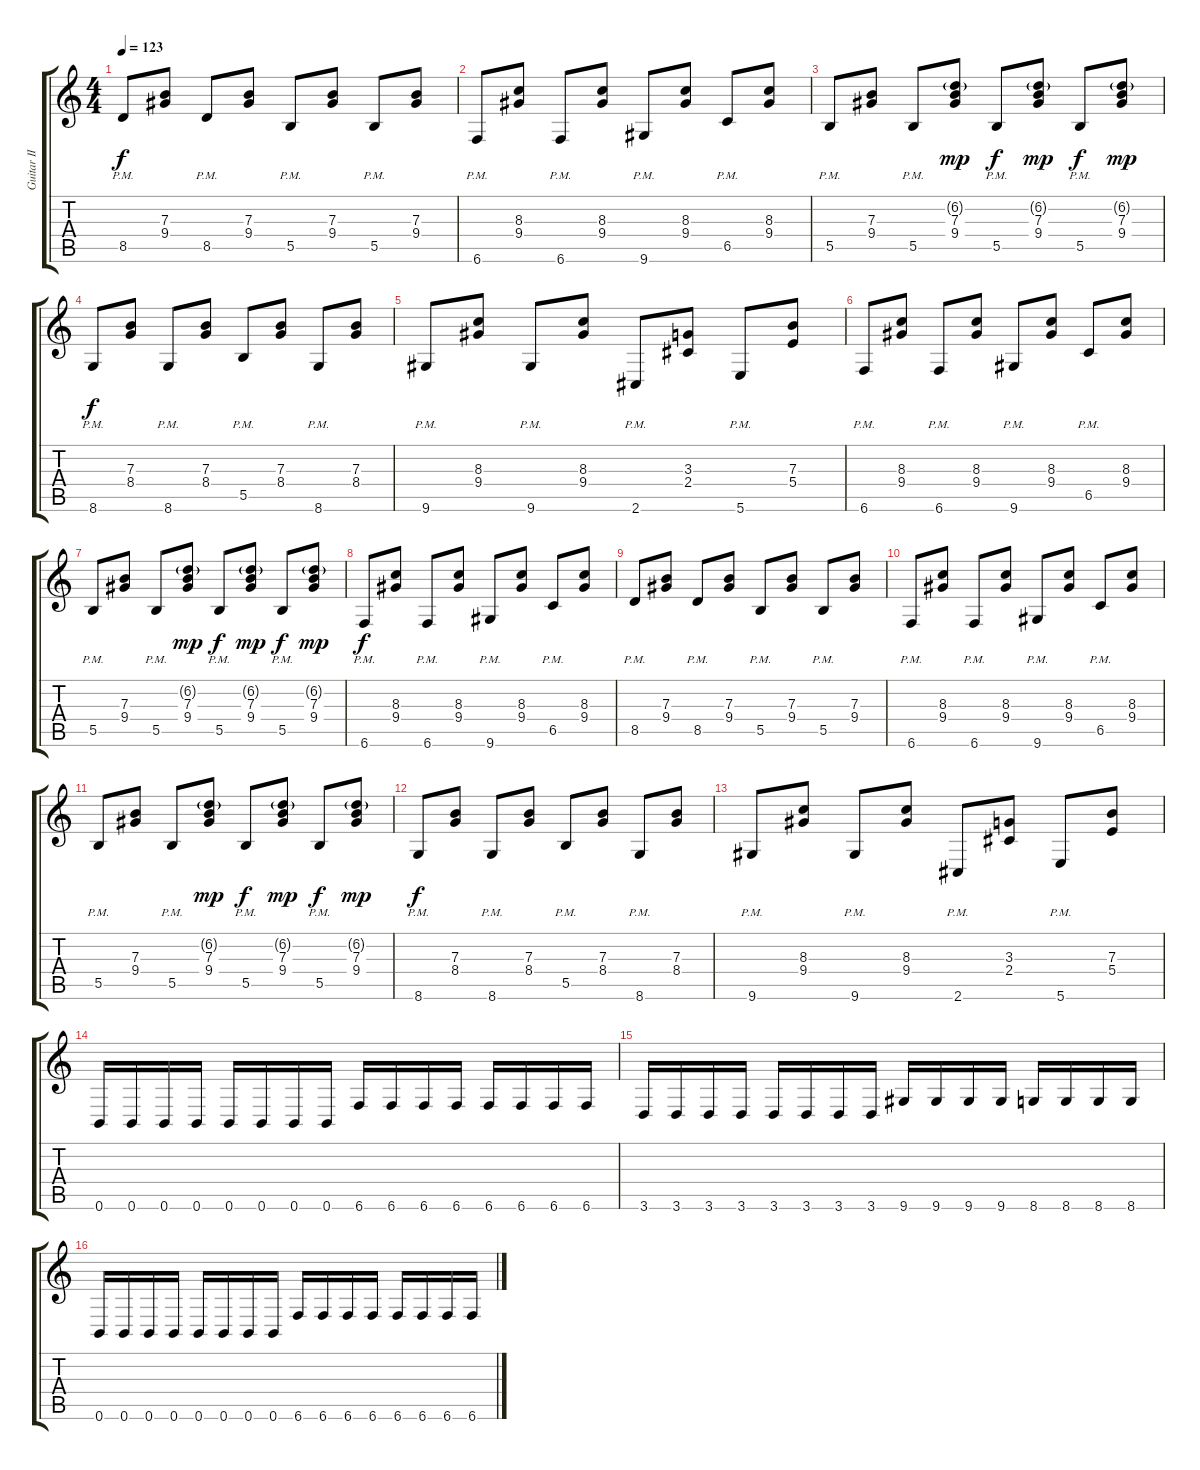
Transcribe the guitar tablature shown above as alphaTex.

\track ("Guitar II" "Guitar II") {instrument distortionguitar}
\staff {score tabs}
\tuning (Db4 Ab3 E3 B2 Gb2 B1) {hide}
\ts (4 4)
\tempo 123
\clef g2
\ks c
8.5{pm}.8{dy f} (7.3 9.4).8 8.5{pm}.8 (7.3 9.4).8 5.5{pm}.8 (7.3 9.4).8 5.5{pm}.8 (7.3 9.4).8 |
6.6{pm}.8 (8.3 9.4).8 6.6{pm}.8 (8.3 9.4).8 9.6{pm}.8 (8.3 9.4).8 6.5{pm}.8 (8.3 9.4).8 |
5.5{pm}.8 (7.3 9.4).8 5.5{pm}.8 (6.2{g} 7.3 9.4).8{dy mp} 5.5{pm}.8{dy f} (6.2{g} 7.3 9.4).8{dy mp} 5.5{pm}.8{dy f} (6.2{g} 7.3 9.4).8{dy mp} |
8.6{pm}.8{dy f} (7.3 8.4).8 8.6{pm}.8 (7.3 8.4).8 5.5{pm}.8 (7.3 8.4).8 8.6{pm}.8 (7.3 8.4).8 |
9.6{pm}.8 (8.3 9.4).8 9.6{pm}.8 (8.3 9.4).8 2.6{pm}.8 (3.3 2.4).8 5.6{pm}.8 (7.3 5.4).8 |
6.6{pm}.8 (8.3 9.4).8 6.6{pm}.8 (8.3 9.4).8 9.6{pm}.8 (8.3 9.4).8 6.5{pm}.8 (8.3 9.4).8 |
5.5{pm}.8 (7.3 9.4).8 5.5{pm}.8 (6.2{g} 7.3 9.4).8{dy mp} 5.5{pm}.8{dy f} (6.2{g} 7.3 9.4).8{dy mp} 5.5{pm}.8{dy f} (6.2{g} 7.3 9.4).8{dy mp} |
6.6{pm}.8{dy f} (8.3 9.4).8 6.6{pm}.8 (8.3 9.4).8 9.6{pm}.8 (8.3 9.4).8 6.5{pm}.8 (8.3 9.4).8 |
8.5{pm}.8 (7.3 9.4).8 8.5{pm}.8 (7.3 9.4).8 5.5{pm}.8 (7.3 9.4).8 5.5{pm}.8 (7.3 9.4).8 |
6.6{pm}.8 (8.3 9.4).8 6.6{pm}.8 (8.3 9.4).8 9.6{pm}.8 (8.3 9.4).8 6.5{pm}.8 (8.3 9.4).8 |
5.5{pm}.8 (7.3 9.4).8 5.5{pm}.8 (6.2{g} 7.3 9.4).8{dy mp} 5.5{pm}.8{dy f} (6.2{g} 7.3 9.4).8{dy mp} 5.5{pm}.8{dy f} (6.2{g} 7.3 9.4).8{dy mp} |
8.6{pm}.8{dy f} (7.3 8.4).8 8.6{pm}.8 (7.3 8.4).8 5.5{pm}.8 (7.3 8.4).8 8.6{pm}.8 (7.3 8.4).8 |
9.6{pm}.8 (8.3 9.4).8 9.6{pm}.8 (8.3 9.4).8 2.6{pm}.8 (3.3 2.4).8 5.6{pm}.8 (7.3 5.4).8 |
0.6.16 0.6.16 0.6.16 0.6.16 0.6.16 0.6.16 0.6.16 0.6.16 6.6.16 6.6.16 6.6.16 6.6.16 6.6.16 6.6.16 6.6.16 6.6.16 |
3.6.16 3.6.16 3.6.16 3.6.16 3.6.16 3.6.16 3.6.16 3.6.16 9.6.16 9.6.16 9.6.16 9.6.16 8.6.16 8.6.16 8.6.16 8.6.16 |
0.6.16 0.6.16 0.6.16 0.6.16 0.6.16 0.6.16 0.6.16 0.6.16 6.6.16 6.6.16 6.6.16 6.6.16 6.6.16 6.6.16 6.6.16 6.6.16
